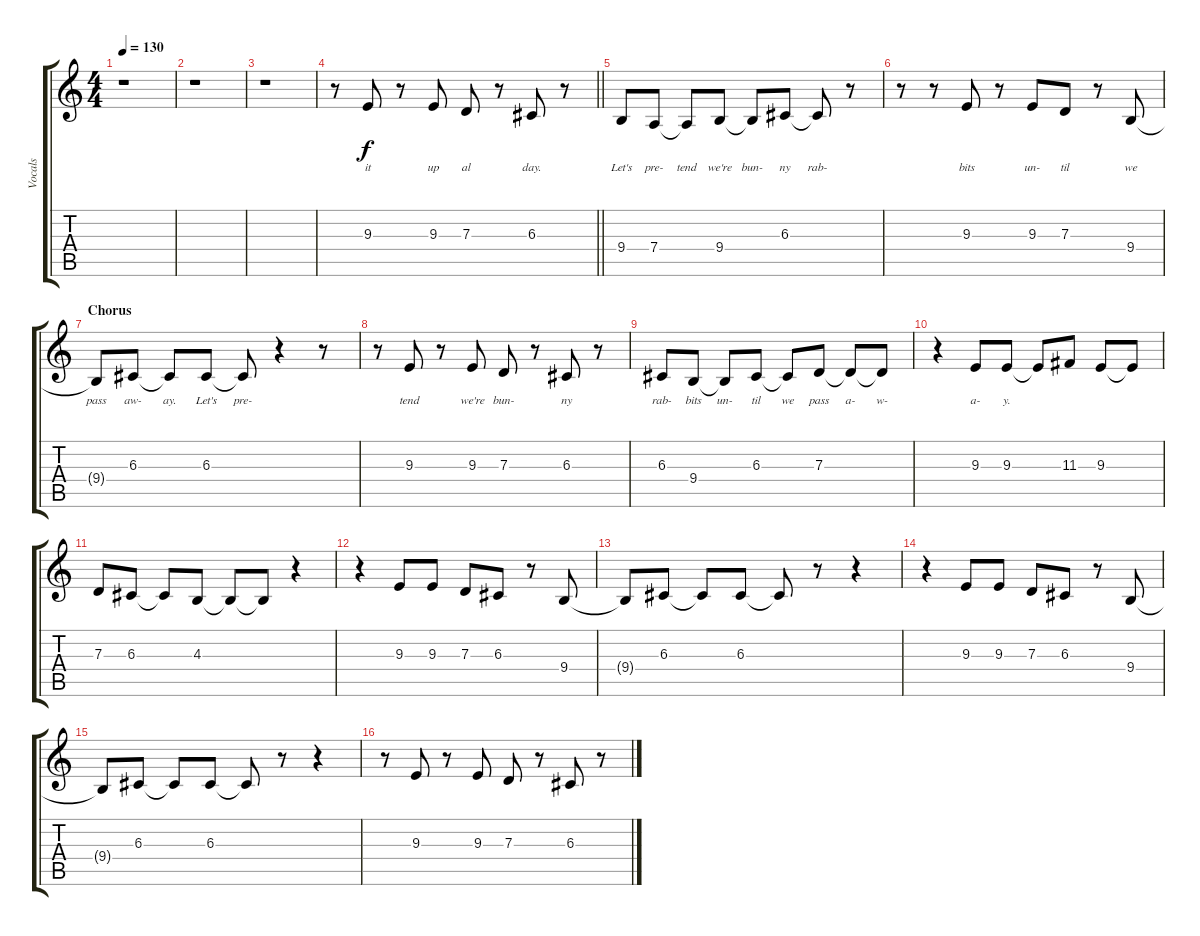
\track ("Vocals" "Vocals") {instrument violin}
\staff {score tabs}
\tuning (E4 B3 G3 D3 A2 E2) {hide}
\ts (4 4)
\tempo 130
\clef g2
\ks c
r.1{dy f} |
r.1 |
r.1 |
\barLineRight lightlight
r.8 9.3.8{lyrics (0 "it") lyrics (1 "") lyrics (2 "") lyrics (3 "") lyrics (4 "")} r.8 9.3.8{lyrics (0 "up") lyrics (1 "") lyrics (2 "") lyrics (3 "") lyrics (4 "")} 7.3.8{lyrics (0 "al") lyrics (1 "") lyrics (2 "") lyrics (3 "") lyrics (4 "")} r.8 6.3.8{lyrics (0 "day.") lyrics (1 "") lyrics (2 "") lyrics (3 "") lyrics (4 "")} r.8 |
9.4.8{lyrics (0 "Let's") lyrics (1 "") lyrics (2 "") lyrics (3 "") lyrics (4 "")} 7.4.8{lyrics (0 "pre-") lyrics (1 "") lyrics (2 "") lyrics (3 "") lyrics (4 "")} 7.4{t}.8{lyrics (0 "tend") lyrics (1 "") lyrics (2 "") lyrics (3 "") lyrics (4 "")} 9.4.8{lyrics (0 "we're") lyrics (1 "") lyrics (2 "") lyrics (3 "") lyrics (4 "")} 9.4{t}.8{lyrics (0 "bun-") lyrics (1 "") lyrics (2 "") lyrics (3 "") lyrics (4 "")} 6.3.8{lyrics (0 "ny") lyrics (1 "") lyrics (2 "") lyrics (3 "") lyrics (4 "")} 6.3{t}.8{lyrics (0 "rab-") lyrics (1 "") lyrics (2 "") lyrics (3 "") lyrics (4 "")} r.8 |
r.8 r.8 9.3.8{lyrics (0 "bits") lyrics (1 "") lyrics (2 "") lyrics (3 "") lyrics (4 "")} r.8 9.3.8{lyrics (0 "un-") lyrics (1 "") lyrics (2 "") lyrics (3 "") lyrics (4 "")} 7.3.8{lyrics (0 "til") lyrics (1 "") lyrics (2 "") lyrics (3 "") lyrics (4 "")} r.8 9.4.8{lyrics (0 "we") lyrics (1 "") lyrics (2 "") lyrics (3 "") lyrics (4 "")} |
\section ("" "Chorus")
9.4{t}.8{lyrics (0 "pass") lyrics (1 "") lyrics (2 "") lyrics (3 "") lyrics (4 "")} 6.3.8{lyrics (0 "aw-") lyrics (1 "") lyrics (2 "") lyrics (3 "") lyrics (4 "")} 6.3{t}.8{lyrics (0 "ay.") lyrics (1 "") lyrics (2 "") lyrics (3 "") lyrics (4 "")} 6.3.8{lyrics (0 "Let's") lyrics (1 "") lyrics (2 "") lyrics (3 "") lyrics (4 "")} 6.3{t}.8{lyrics (0 "pre-") lyrics (1 "") lyrics (2 "") lyrics (3 "") lyrics (4 "")} r.4 r.8 |
r.8 9.3.8{lyrics (0 "tend") lyrics (1 "") lyrics (2 "") lyrics (3 "") lyrics (4 "")} r.8 9.3.8{lyrics (0 "we're") lyrics (1 "") lyrics (2 "") lyrics (3 "") lyrics (4 "")} 7.3.8{lyrics (0 "bun-") lyrics (1 "") lyrics (2 "") lyrics (3 "") lyrics (4 "")} r.8 6.3.8{lyrics (0 "ny") lyrics (1 "") lyrics (2 "") lyrics (3 "") lyrics (4 "")} r.8 |
6.3.8{lyrics (0 "rab-") lyrics (1 "") lyrics (2 "") lyrics (3 "") lyrics (4 "")} 9.4.8{lyrics (0 "bits") lyrics (1 "") lyrics (2 "") lyrics (3 "") lyrics (4 "")} 9.4{t}.8{lyrics (0 "un-") lyrics (1 "") lyrics (2 "") lyrics (3 "") lyrics (4 "")} 6.3.8{lyrics (0 "til") lyrics (1 "") lyrics (2 "") lyrics (3 "") lyrics (4 "")} 6.3{t}.8{lyrics (0 "we") lyrics (1 "") lyrics (2 "") lyrics (3 "") lyrics (4 "")} 7.3.8{lyrics (0 "pass") lyrics (1 "") lyrics (2 "") lyrics (3 "") lyrics (4 "")} 7.3{t}.8{lyrics (0 "a-") lyrics (1 "") lyrics (2 "") lyrics (3 "") lyrics (4 "")} 7.3{t}.8{lyrics (0 "w-") lyrics (1 "") lyrics (2 "") lyrics (3 "") lyrics (4 "")} |
r.4 9.3.8{lyrics (0 "a-") lyrics (1 "") lyrics (2 "") lyrics (3 "") lyrics (4 "")} 9.3.8{lyrics (0 "y.") lyrics (1 "") lyrics (2 "") lyrics (3 "") lyrics (4 "")} 9.3{t}.8 11.3.8 9.3.8 9.3{t}.8 |
7.3.8 6.3.8 6.3{t}.8 4.3.8 4.3{t}.8 4.3{t}.8 r.4 |
r.4 9.3.8 9.3.8 7.3.8 6.3.8 r.8 9.4.8 |
9.4{t}.8 6.3.8 6.3{t}.8 6.3.8 6.3{t}.8 r.8 r.4 |
r.4 9.3.8 9.3.8 7.3.8 6.3.8 r.8 9.4.8 |
9.4{t}.8 6.3.8 6.3{t}.8 6.3.8 6.3{t}.8 r.8 r.4 |
r.8 9.3.8 r.8 9.3.8 7.3.8 r.8 6.3.8 r.8
